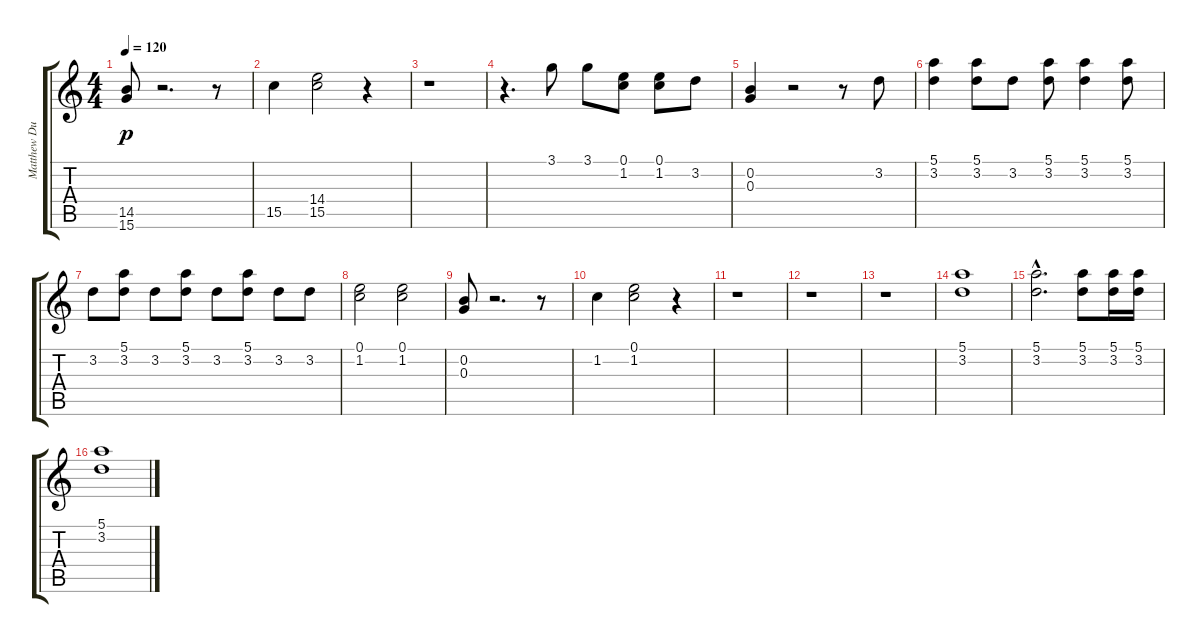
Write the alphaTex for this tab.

\track ("Matthew Dufek" "Matthew Du") {instrument acousticguitarnylon}
\staff {score tabs}
\tuning (E4 B3 G3 D3 A2 E2) {hide}
\ts (4 4)
\tempo 120
\clef g2
\ks c
(14.5 15.6).8{dy p} r.2{d} r.8 |
15.5.4 (14.4 15.5).2 r.4 |
r.1 |
r.4{d} 3.1.8 3.1.8 (0.1 1.2).8 (0.1 1.2).8 3.2.8 |
(0.2 0.3).4 r.2 r.8 3.2.8 |
(5.1 3.2).4 (5.1 3.2).8 3.2.8 (5.1 3.2).8 (5.1 3.2).4 (5.1 3.2).8 |
3.2.8 (5.1 3.2).8 3.2.8 (5.1 3.2).8 3.2.8 (5.1 3.2).8 3.2.8 3.2.8 |
(0.1 1.2).2 (0.1 1.2).2 |
(0.2 0.3).8 r.2{d} r.8 |
1.2.4 (0.1 1.2).2 r.4 |
r.1 |
r.1 |
r.1 |
(5.1 3.2).1 |
(5.1{hac} 3.2{hac}).2{d} (5.1 3.2).8 (5.1 3.2).16 (5.1 3.2).16 |
(5.1 3.2).1
